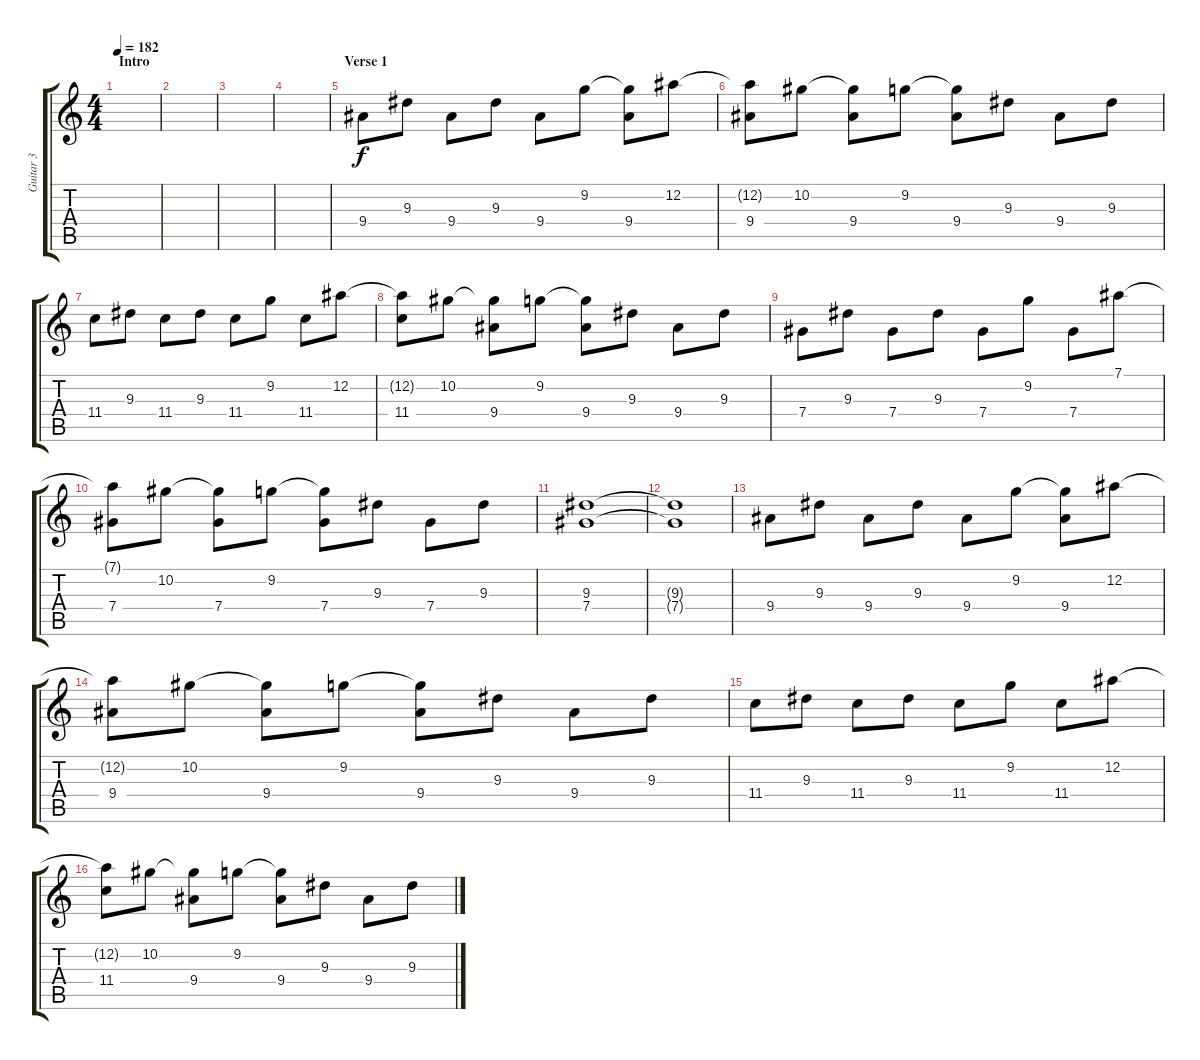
\track ("Guitar 3" "Guitar 3") {instrument electricguitarclean}
\staff {score tabs}
\tuning (Eb4 Bb3 Gb3 Db3 Ab2 Eb2) {hide}
\ts (4 4)
\section ("" "Intro")
\tempo 182
\clef g2
\ks c
|
|
|
|
\section ("" "Verse 1")
9.4.8{instrument electricguitarclean} 9.3.8 9.4.8 9.3.8 9.4.8 9.2.8 (9.2{t} 9.4).8 12.2.8 |
(12.2{t} 9.4).8 10.2.8 (10.2{t} 9.4).8 9.2.8 (9.2{t} 9.4).8 9.3.8 9.4.8 9.3.8 |
11.4.8 9.3.8 11.4.8 9.3.8 11.4.8 9.2.8 11.4.8 12.2.8 |
(12.2{t} 11.4).8 10.2.8 (10.2{t} 9.4).8 9.2.8 (9.2{t} 9.4).8 9.3.8 9.4.8 9.3.8 |
7.4.8 9.3.8 7.4.8 9.3.8 7.4.8 9.2.8 7.4.8 7.1.8 |
(7.1{t} 7.4).8 10.2.8 (10.2{t} 7.4).8 9.2.8 (9.2{t} 7.4).8 9.3.8 7.4.8 9.3.8 |
(9.3 7.4).1 |
(9.3{t} 7.4{t}).1 |
9.4.8 9.3.8 9.4.8 9.3.8 9.4.8 9.2.8 (9.2{t} 9.4).8 12.2.8 |
(12.2{t} 9.4).8 10.2.8 (10.2{t} 9.4).8 9.2.8 (9.2{t} 9.4).8 9.3.8 9.4.8 9.3.8 |
11.4.8 9.3.8 11.4.8 9.3.8 11.4.8 9.2.8 11.4.8 12.2.8 |
(12.2{t} 11.4).8 10.2.8 (10.2{t} 9.4).8 9.2.8 (9.2{t} 9.4).8 9.3.8 9.4.8 9.3.8
